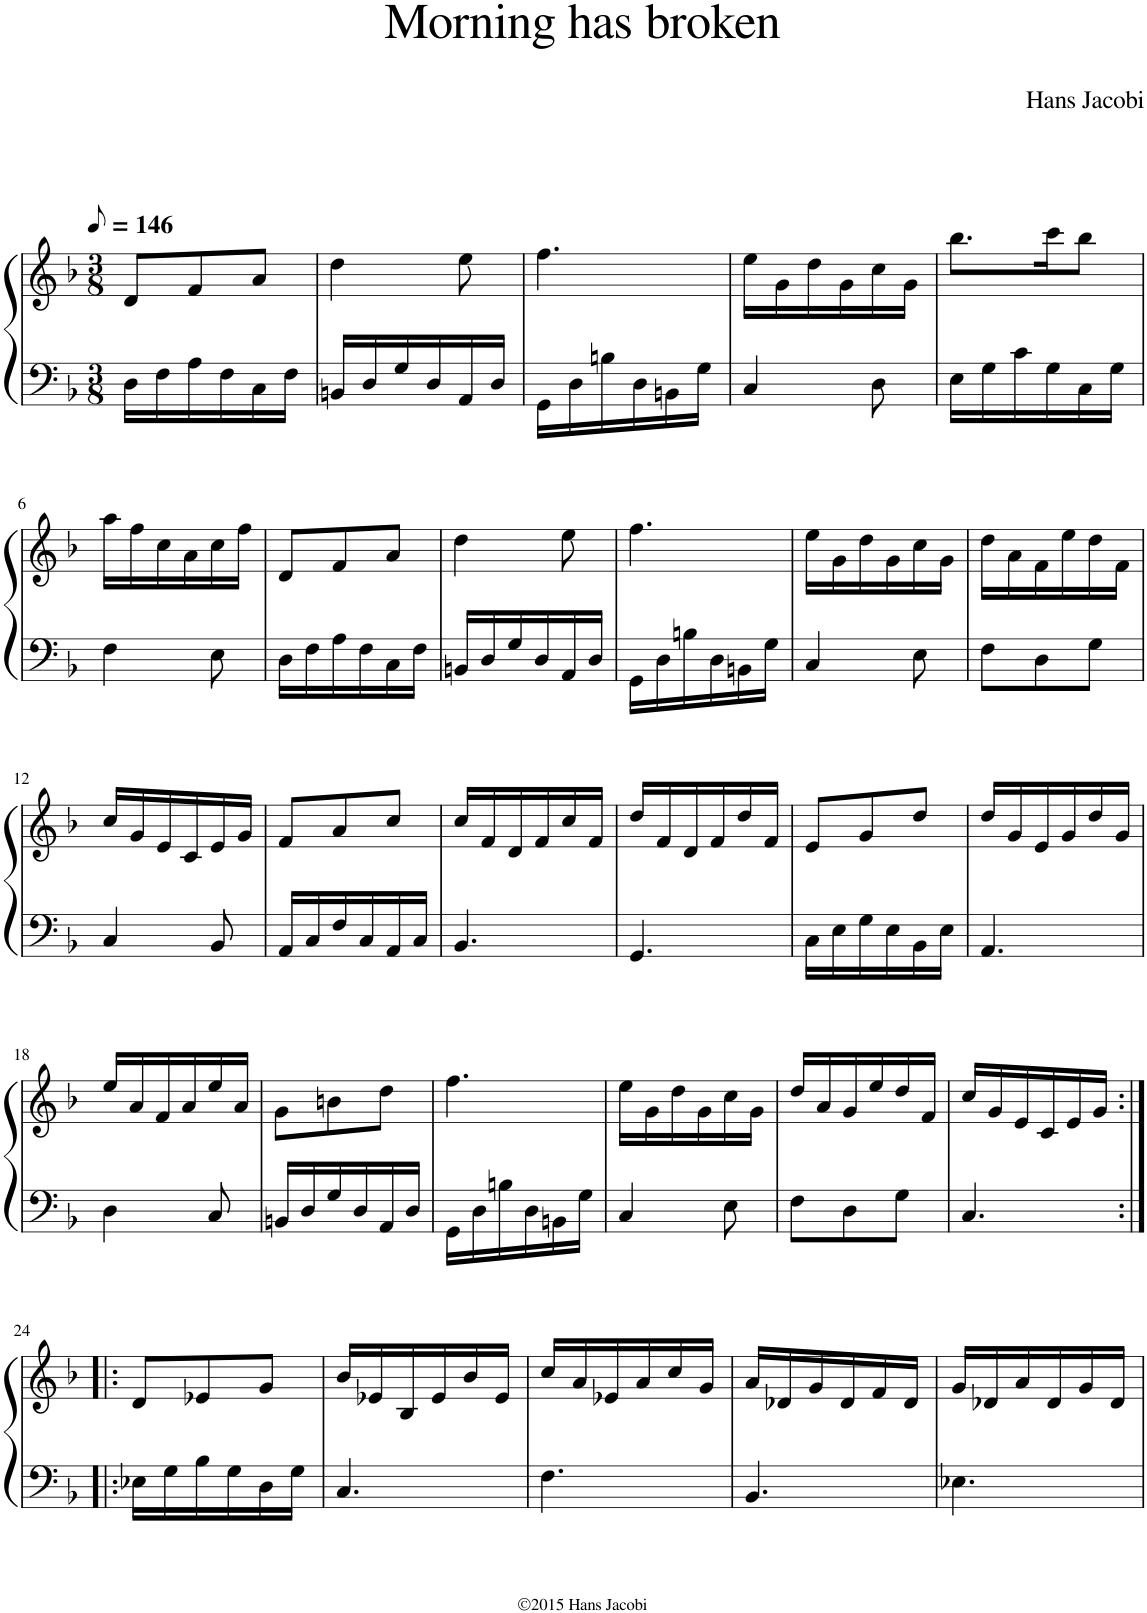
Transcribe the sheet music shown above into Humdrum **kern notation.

**kern	**kern
*part1	*part1
*staff2	*staff1
*I"Piano	*
*I'Pno.	*
*clefF4	*clefG2
*k[b-]	*k[b-]
*M3/8	*M3/8
*MM73	*MM73
=1	=1
16D\LL	8d/L
16F\	.
16A\	8f/
16F\	.
16C\	8a/J
16F\JJ	.
=2	=2
16BBn/LL	4dd\
16D/	.
16G/	.
16D/	.
16AA/	8ee\
16D/JJ	.
=3	=3
16GG\LL	4.ff\
16D\	.
16Bn\	.
16D\	.
16BBn\	.
16G\JJ	.
=4	=4
4C/	16ee\LL
.	16g\
.	16dd\
.	16g\
8D\	16cc\
.	16g\JJ
=5	=5
16E\LL	8.bb-\L
16G\	.
16c\	.
16G\	16ccc\K
16C\	8bb-\J
16G\JJ	.
!!LO:LB:g=z
=6	=6
4F\	16aa\LL
.	16ff\
.	16cc\
.	16a\
8E\	16cc\
.	16ff\JJ
=7	=7
16D\LL	8d/L
16F\	.
16A\	8f/
16F\	.
16C\	8a/J
16F\JJ	.
=8	=8
16BBn/LL	4dd\
16D/	.
16G/	.
16D/	.
16AA/	8ee\
16D/JJ	.
=9	=9
16GG\LL	4.ff\
16D\	.
16Bn\	.
16D\	.
16BBn\	.
16G\JJ	.
=10	=10
4C/	16ee\LL
.	16g\
.	16dd\
.	16g\
8E\	16cc\
.	16g\JJ
=11	=11
8F\L	16dd\LL
.	16a\
8D\	16f\
.	16ee\
8G\J	16dd\
.	16f\JJ
!!LO:LB:g=z
=12	=12
4C/	16cc/LL
.	16g/
.	16e/
.	16c/
8BB-/	16e/
.	16g/JJ
=13	=13
16AA/LL	8f/L
16C/	.
16F/	8a/
16C/	.
16AA/	8cc/J
16C/JJ	.
=14	=14
4.BB-/	16cc/LL
.	16f/
.	16d/
.	16f/
.	16cc/
.	16f/JJ
=15	=15
4.GG/	16dd/LL
.	16f/
.	16d/
.	16f/
.	16dd/
.	16f/JJ
=16	=16
16C\LL	8e/L
16E\	.
16G\	8g/
16E\	.
16BB-\	8dd/J
16E\JJ	.
=17	=17
4.AA/	16dd/LL
.	16g/
.	16e/
.	16g/
.	16dd/
.	16g/JJ
!!LO:LB:g=z
=18	=18
4D\	16ee/LL
.	16a/
.	16f/
.	16a/
8C/	16ee/
.	16a/JJ
=19	=19
16BBn/LL	8g\L
16D/	.
16G/	8bn\
16D/	.
16AA/	8dd\J
16D/JJ	.
=20	=20
16GG\LL	4.ff\
16D\	.
16Bn\	.
16D\	.
16BBn\	.
16G\JJ	.
=21	=21
4C/	16ee\LL
.	16g\
.	16dd\
.	16g\
8E\	16cc\
.	16g\JJ
=22	=22
8F\L	16dd/LL
.	16a/
8D\	16g/
.	16ee/
8G\J	16dd/
.	16f/JJ
=23	=23
4.C/	16cc/LL
.	16g/
.	16e/
.	16c/
.	16e/
.	16g/JJ
!!LO:LB:g=z
=24:|!|:	=24:|!|:
16E-X\LL	8d/L
16G\	.
16B-\	8e-X/
16G\	.
16D\	8g/J
16G\JJ	.
=25	=25
4.C/	16b-/LL
.	16e-X/
.	16B-/
.	16e-/
.	16b-/
.	16e-/JJ
=26	=26
4.F\	16cc/LL
.	16a/
.	16e-X/
.	16a/
.	16cc/
.	16g/JJ
=27	=27
4.BB-/	16a/LL
.	16d-X/
.	16g/
.	16d-/
.	16f/
.	16d-/JJ
=28	=28
4.E-X\	16g/LL
.	16d-X/
.	16a/
.	16d-/
.	16g/
.	16d-/JJ
=	=
*-	*-
